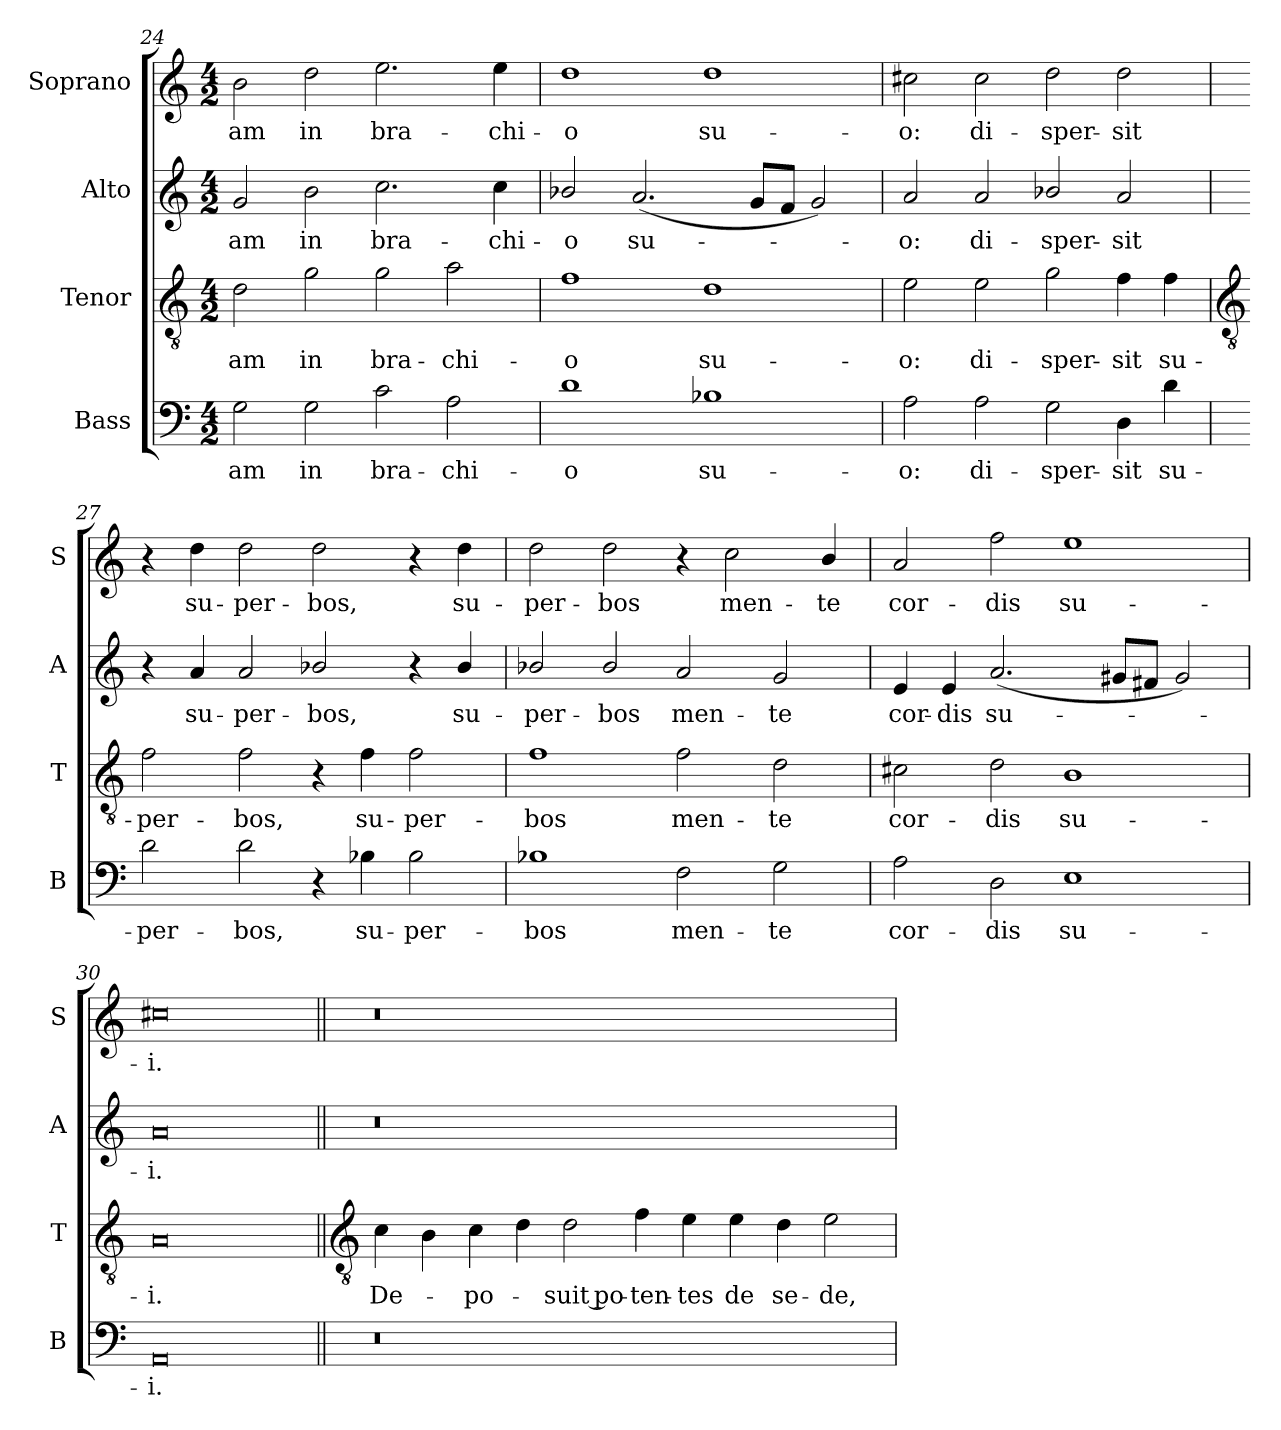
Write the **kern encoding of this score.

**kern	**text	**kern	**text	**kern	**text	**kern	**text
*part4	*part4	*part3	*part3	*part2	*part2	*part1	*part1
*staff4	*staff4	*staff3	*staff3	*staff2	*staff2	*staff1	*staff1
*I"Bass	*	*I"Tenor	*	*I"Alto	*	*I"Soprano	*
*I'B	*	*I'T	*	*I'A	*	*I'S	*
*clefF4	*	*clefGv2	*	*clefG2	*	*clefG2	*
*k[]	*	*k[]	*	*k[]	*	*k[]	*
*C:	*	*C:	*	*C:	*	*C:	*
*M4/2	*	*M4/2	*	*M4/2	*	*M4/2	*
=24	=24	=24	=24	=24	=24	=24	=24
!	!LO:LY:b	!	!LO:LY:b	!	!LO:LY:b	!	!LO:LY:b
2G	-am	2d	-am	2g	-am	2b	-am
!	!LO:LY:b	!	!LO:LY:b	!	!LO:LY:b	!	!LO:LY:b
2G	in	2g	in	2b	in	2dd	in
!	!LO:LY:b	!	!LO:LY:b	!	!LO:LY:b	!	!LO:LY:b
2c	bra-	2g	bra-	2.cc	bra-	2.ee	bra-
!	!LO:LY:b	!	!LO:LY:b	!	!	!	!
2A	-chi-	2a	-chi-	.	.	.	.
!	!	!	!	!	!LO:LY:b	!	!LO:LY:b
.	.	.	.	4cc	-chi-	4ee	-chi-
=25	=25	=25	=25	=25	=25	=25	=25
!	!LO:LY:b	!	!LO:LY:b	!	!LO:LY:b	!	!LO:LY:b
1d	-o	1f	-o	2b-X/	-o	1dd	-o
!	!	!	!	!	!LO:LY:b	!	!
.	.	.	.	(<2.a	su-	.	.
!	!LO:LY:b	!	!LO:LY:b	!	!	!	!LO:LY:b
1B-X	su-	1d	su-	.	.	1dd	su-
.	.	.	.	8gL	.	.	.
.	.	.	.	8fJ	.	.	.
.	.	.	.	2g)	.	.	.
=26	=26	=26	=26	=26	=26	=26	=26
!	!LO:LY:b	!	!LO:LY:b	!	!LO:LY:b	!	!LO:LY:b
2A	-o:	2e	-o:	2a	o:	2cc#X	-o:
!	!LO:LY:b	!	!LO:LY:b	!	!LO:LY:b	!	!LO:LY:b
2A	di-	2e	di-	2a	di-	2cc#	di-
!	!LO:LY:b	!	!LO:LY:b	!	!LO:LY:b	!	!LO:LY:b
2G	-sper-	2g	-sper-	2b-X/	-sper-	2dd	-sper-
!	!LO:LY:b	!	!LO:LY:b	!	!LO:LY:b	!	!LO:LY:b
4D	-sit	4f	-sit	2a	-sit	2dd	-sit
!	!LO:LY:b	!	!LO:LY:b	!	!	!	!
4d	su-	4f	su-	.	.	.	.
!!LO:LB:g=z
=27	=27	=27	=27	=27	=27	=27	=27
*	*	*clefGv2	*	*	*	*	*
!	!LO:LY:b	!	!LO:LY:b	!	!	!	!
2d	-per-	2f	-per-	4r	.	4r	.
!	!	!	!	!	!LO:LY:b	!	!LO:LY:b
.	.	.	.	4a	su-	4dd	su-
!	!LO:LY:b	!	!LO:LY:b	!	!LO:LY:b	!	!LO:LY:b
2d	-bos,	2f	-bos,	2a	-per-	2dd	-per-
!	!	!	!	!	!LO:LY:b	!	!LO:LY:b
4r	.	4r	.	2b-X/	-bos,	2dd	-bos,
!	!LO:LY:b	!	!LO:LY:b	!	!	!	!
4B-X	su-	4f	su-	.	.	.	.
!	!LO:LY:b	!	!LO:LY:b	!	!	!	!
2B-	-per-	2f	-per-	4r	.	4r	.
!	!	!	!	!	!LO:LY:b	!	!LO:LY:b
.	.	.	.	4b-/	su-	4dd	su-
=28	=28	=28	=28	=28	=28	=28	=28
!	!LO:LY:b	!	!LO:LY:b	!	!LO:LY:b	!	!LO:LY:b
1B-	-bos	1f	-bos	2b-/	-per-	2dd	-per-
!	!	!	!	!	!LO:LY:b	!	!LO:LY:b
.	.	.	.	2b-/	-bos	2dd	-bos
!	!LO:LY:b	!	!LO:LY:b	!	!LO:LY:b	!	!
2F	men-	2f	men-	2a	men-	4r	.
!	!	!	!	!	!	!	!LO:LY:b
.	.	.	.	.	.	2cc	men-
!	!LO:LY:b	!	!LO:LY:b	!	!LO:LY:b	!	!
2G	-te	2d	-te	2g	-te	.	.
!	!	!	!	!	!	!	!LO:LY:b
.	.	.	.	.	.	4b/	-te
=29	=29	=29	=29	=29	=29	=29	=29
!	!LO:LY:b	!	!LO:LY:b	!	!LO:LY:b	!	!LO:LY:b
2A	cor-	2c#X	cor-	4e	cor-	2a	cor-
!	!	!	!	!	!LO:LY:b	!	!
.	.	.	.	4e	-dis	.	.
!	!LO:LY:b	!	!LO:LY:b	!	!LO:LY:b	!	!LO:LY:b
2D	-dis	2d	-dis	(<2.a	su-	2ff	-dis
!	!LO:LY:b	!	!LO:LY:b	!	!	!	!LO:LY:b
1E	su-	1B	su-	.	.	1ee	su-
.	.	.	.	8g#L	.	.	.
.	.	.	.	8f#J	.	.	.
.	.	.	.	2g#)	.	.	.
=30	=30	=30	=30	=30	=30	=30	=30
!	!LO:LY:b	!	!LO:LY:b	!	!LO:LY:b	!	!LO:LY:b
0AA	-i.	0A	-i.	0a	i.	0cc#X	-i.
!!LO:LB:g=z
=31||	=31||	=31||	=31||	=31||	=31||	=31||	=31||
*	*	*clefGv2	*	*	*	*	*
!	!	!	!LO:LY:b	!	!	!	!
0.r	.	4c	De-	0.r	.	0.r	.
.	.	4B	.	.	.	.	.
!	!	!	!LO:LY:b	!	!	!	!
.	.	4c	po-	.	.	.	.
.	.	4d	.	.	.	.	.
!	!	!	!LO:LY:b	!	!	!	!
.	.	2d	suit po-	.	.	.	.
!	!	!	!LO:LY:b	!	!	!	!
.	.	4f	-ten-	.	.	.	.
!	!	!	!LO:LY:b	!	!	!	!
.	.	4e	-tes	.	.	.	.
!	!	!	!LO:LY:b	!	!	!	!
.	.	4e	de	.	.	.	.
!	!	!	!LO:LY:b	!	!	!	!
.	.	4d	se-	.	.	.	.
!	!	!	!LO:LY:b	!	!	!	!
.	.	2e	-de,	.	.	.	.
=	=	=	=	=	=	=	=
*-	*-	*-	*-	*-	*-	*-	*-
